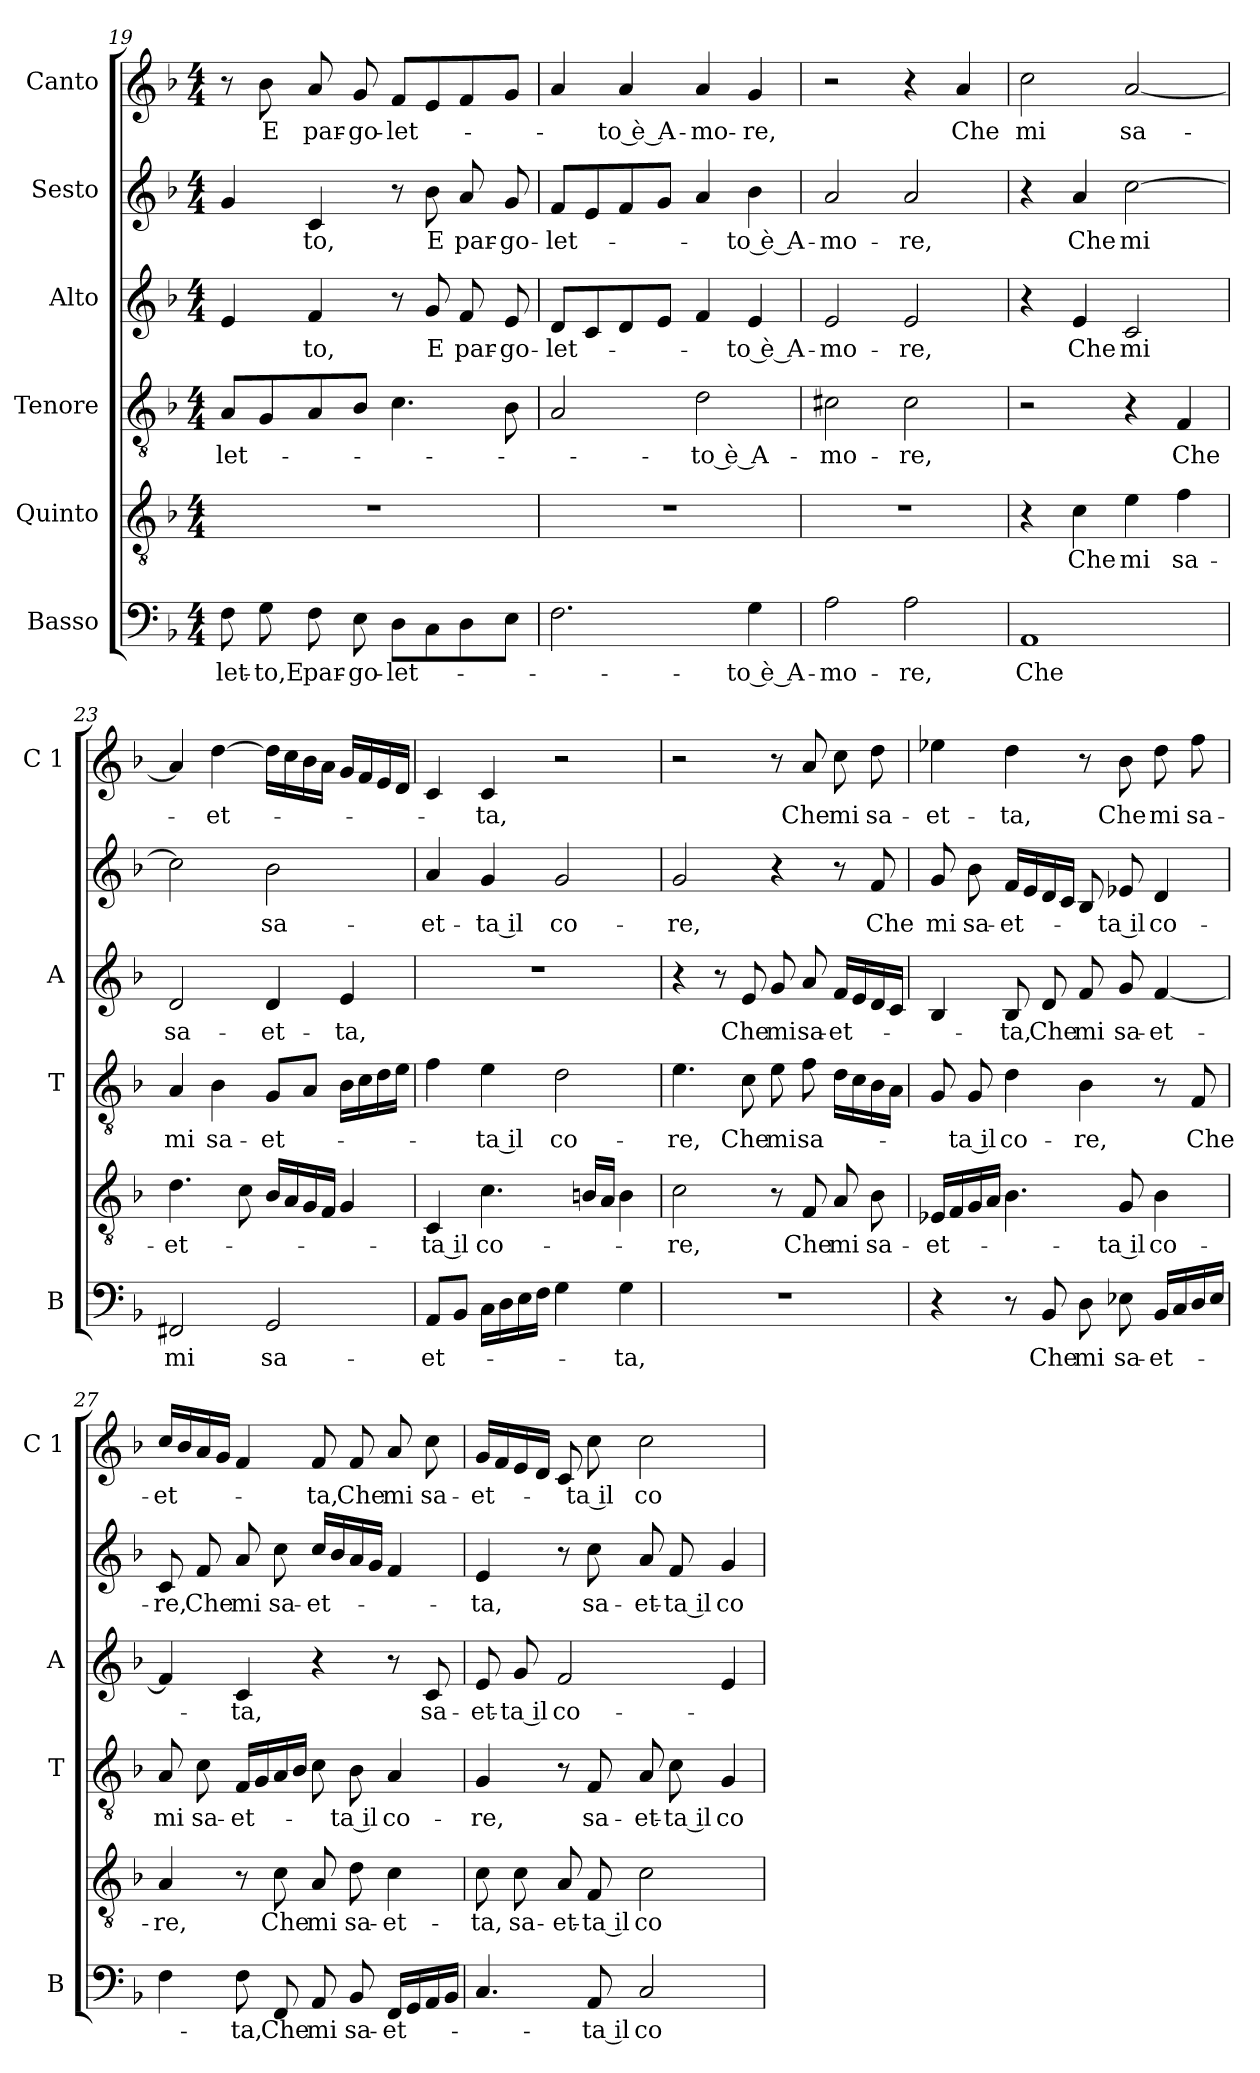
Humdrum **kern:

**kern	**text	**kern	**text	**kern	**text	**kern	**text	**kern	**text	**kern	**text
*part6	*part6	*part5	*part5	*part4	*part4	*part3	*part3	*part2	*part2	*part1	*part1
*staff6	*staff6	*staff5	*staff5	*staff4	*staff4	*staff3	*staff3	*staff2	*staff2	*staff1	*staff1
*I"Basso	*	*I"Quinto	*	*I"Tenore	*	*I"Alto	*	*I"Sesto	*	*I"Canto	*
*I'B	*	*	*	*I'T	*	*I'A	*	*	*	*I'C 1	*
*clefF4	*	*clefGv2	*	*clefGv2	*	*clefG2	*	*clefG2	*	*clefG2	*
*k[b-]	*	*k[b-]	*	*k[b-]	*	*k[b-]	*	*k[b-]	*	*k[b-]	*
*F:	*	*F:	*	*F:	*	*F:	*	*F:	*	*F:	*
*M4/4	*	*M4/4	*	*M4/4	*	*M4/4	*	*M4/4	*	*M4/4	*
=19	=19	=19	=19	=19	=19	=19	=19	=19	=19	=19	=19
!	!LO:LY:b	!	!	!	!LO:LY:b	!	!	!	!	!	!
8F\	-let-	1r	.	8A/L	-let-	4e/	.	4g/	.	8r	.
!	!LO:LY:b	!	!	!	!	!	!	!	!	!	!LO:LY:b
8G\	-to,E	.	.	8G/	.	.	.	.	.	8b-\	E
!	!LO:LY:b	!	!	!	!	!	!LO:LY:b	!	!LO:LY:b	!	!LO:LY:b
8F\	par-	.	.	8A/	.	4f/	-to,	4c/	-to,	8a/	par-
!	!LO:LY:b	!	!	!	!	!	!	!	!	!	!LO:LY:b
8E\	-go-	.	.	8B-/J	.	.	.	.	.	8g/	-go-
!	!LO:LY:b	!	!	!	!	!	!	!	!	!	!LO:LY:b
8D\L	-let-	.	.	4.c\	.	8r	.	8r	.	8f/L	-let-
!	!	!	!	!	!	!	!LO:LY:b	!	!LO:LY:b	!	!
8C\	.	.	.	.	.	8g/	E	8b-\	E	8e/	.
!	!	!	!	!	!	!	!LO:LY:b	!	!LO:LY:b	!	!
8D\	.	.	.	.	.	8f/	par-	8a/	par-	8f/	.
!	!	!	!	!	!	!	!LO:LY:b	!	!LO:LY:b	!	!
8E\J	.	.	.	8B-\	.	8e/	-go-	8g/	-go-	8g/J	.
=20	=20	=20	=20	=20	=20	=20	=20	=20	=20	=20	=20
!	!	!	!	!	!	!	!LO:LY:b	!	!LO:LY:b	!	!
2.F\	.	1r	.	2A/	.	8d/L	-let-	8f/L	-let-	4a/	.
.	.	.	.	.	.	8c/	.	8e/	.	.	.
!	!	!	!	!	!	!	!	!	!	!	!LO:LY:b
.	.	.	.	.	.	8d/	.	8f/	.	4a/	-to è A-
.	.	.	.	.	.	8e/J	.	8g/J	.	.	.
!	!	!	!	!	!LO:LY:b	!	!	!	!	!	!LO:LY:b
.	.	.	.	2d\	-to è A-	4f/	.	4a/	.	4a/	-mo-
!	!LO:LY:b	!	!	!	!	!	!LO:LY:b	!	!LO:LY:b	!	!LO:LY:b
4G\	-to è A-	.	.	.	.	4e/	-to è A-	4b-\	-to è A-	4g/	-re,
!!LO:LB:g=z
=21	=21	=21	=21	=21	=21	=21	=21	=21	=21	=21	=21
!	!LO:LY:b	!	!	!	!LO:LY:b	!	!LO:LY:b	!	!LO:LY:b	!	!
2A\	-mo-	1r	.	2c#X\	-mo-	2e/	-mo-	2a/	-mo-	2r	.
!	!LO:LY:b	!	!	!	!LO:LY:b	!	!LO:LY:b	!	!LO:LY:b	!	!
2A\	-re,	.	.	2c#\	-re,	2e/	-re,	2a/	-re,	4r	.
!	!	!	!	!	!	!	!	!	!	!	!LO:LY:b
.	.	.	.	.	.	.	.	.	.	4a/	Che
=22	=22	=22	=22	=22	=22	=22	=22	=22	=22	=22	=22
!	!LO:LY:b	!	!	!	!	!	!	!	!	!	!LO:LY:b
1AA	Che	4r	.	2r	.	4r	.	4r	.	2cc\	mi
!	!	!	!LO:LY:b	!	!	!	!LO:LY:b	!	!LO:LY:b	!	!
.	.	4c\	Che	.	.	4e/	Che	4a/	Che	.	.
!	!	!	!LO:LY:b	!	!	!	!LO:LY:b	!	!LO:LY:b	!	!LO:LY:b
.	.	4e\	mi	4r	.	2c/	mi	[2cc\	mi	[2a/	sa-
!	!	!	!LO:LY:b	!	!LO:LY:b	!	!	!	!	!	!
.	.	4f\	sa-	4F/	Che	.	.	.	.	.	.
=23	=23	=23	=23	=23	=23	=23	=23	=23	=23	=23	=23
!	!LO:LY:b	!	!LO:LY:b	!	!LO:LY:b	!	!LO:LY:b	!	!	!	!
2FF#X/	mi	4.d\	-et-	4A/	mi	2d/	sa-	2cc\]	.	4a/]	.
!	!	!	!	!	!LO:LY:b	!	!	!	!	!	!LO:LY:b
.	.	.	.	4B-\	sa-	.	.	.	.	[4dd\	-et-
.	.	8c\	.	.	.	.	.	.	.	.	.
!	!LO:LY:b	!	!	!	!LO:LY:b	!	!LO:LY:b	!	!LO:LY:b	!	!
2GG/	sa-	16B-/LL	.	8G/L	-et-	4d/	-et-	2b-\	sa-	16dd\LL]	.
.	.	16A/	.	.	.	.	.	.	.	16cc\	.
.	.	16G/	.	8A/J	.	.	.	.	.	16b-\	.
.	.	16F/JJ	.	.	.	.	.	.	.	16a\JJ	.
!	!	!	!	!	!	!	!LO:LY:b	!	!	!	!
.	.	4G/	.	16B-\LL	.	4e/	-ta,	.	.	16g/LL	.
.	.	.	.	16c\	.	.	.	.	.	16f/	.
.	.	.	.	16d\	.	.	.	.	.	16e/	.
.	.	.	.	16e\JJ	.	.	.	.	.	16d/JJ	.
=24	=24	=24	=24	=24	=24	=24	=24	=24	=24	=24	=24
!	!LO:LY:b	!	!LO:LY:b	!	!	!	!	!	!LO:LY:b	!	!
8AA/L	-et-	4C/	-ta il	4f\	.	1r	.	4a/	-et-	4c/	.
8BB-/J	.	.	.	.	.	.	.	.	.	.	.
!	!	!	!LO:LY:b	!	!LO:LY:b	!	!	!	!LO:LY:b	!	!LO:LY:b
16C\LL	.	4.c\	co-	4e\	-ta il	.	.	4g/	-ta il	4c/	-ta,
16D\	.	.	.	.	.	.	.	.	.	.	.
16E\	.	.	.	.	.	.	.	.	.	.	.
16F\JJ	.	.	.	.	.	.	.	.	.	.	.
!	!	!	!	!	!LO:LY:b	!	!	!	!LO:LY:b	!	!
4G\	.	.	.	2d\	co-	.	.	2g/	co-	2r	.
.	.	16Bn/LL	.	.	.	.	.	.	.	.	.
.	.	16A/JJ	.	.	.	.	.	.	.	.	.
!	!LO:LY:b	!	!	!	!	!	!	!	!	!	!
4G\	-ta,	4B\	.	.	.	.	.	.	.	.	.
=25	=25	=25	=25	=25	=25	=25	=25	=25	=25	=25	=25
!	!	!	!LO:LY:b	!	!LO:LY:b	!	!	!	!LO:LY:b	!	!
1r	.	2c\	-re,	4.e\	-re,	4r	.	2g/	-re,	2r	.
.	.	.	.	.	.	8r	.	.	.	.	.
!	!	!	!	!	!LO:LY:b	!	!LO:LY:b	!	!	!	!
.	.	.	.	8c\	Che	8e/	Che	.	.	.	.
!	!	!	!	!	!LO:LY:b	!	!LO:LY:b	!	!	!	!
.	.	8r	.	8e\	mi	8g/	mi	4r	.	8r	.
!	!	!	!LO:LY:b	!	!LO:LY:b	!	!LO:LY:b	!	!	!	!LO:LY:b
.	.	8F/	Che	8f\	sa-	8a/	sa-	.	.	8a/	Che
!	!	!	!LO:LY:b	!	!	!	!LO:LY:b	!	!	!	!LO:LY:b
.	.	8A/	mi	16d\LL	.	16f/LL	-et-	8r	.	8cc\	mi
.	.	.	.	16c\	.	16e/	.	.	.	.	.
!	!	!	!LO:LY:b	!	!	!	!	!	!LO:LY:b	!	!LO:LY:b
.	.	8B-\	sa-	16B-\	.	16d/	.	8f/	Che	8dd\	sa-
.	.	.	.	16A\JJ	.	16c/JJ	.	.	.	.	.
!!LO:LB:g=z
=26	=26	=26	=26	=26	=26	=26	=26	=26	=26	=26	=26
!	!	!	!LO:LY:b	!	!	!	!	!	!LO:LY:b	!	!LO:LY:b
4r	.	16E-X/LL	-et-	8G/	.	4B-/	.	8g/	mi	4ee-X\	-et-
.	.	16F/	.	.	.	.	.	.	.	.	.
!	!	!	!	!	!LO:LY:b	!	!	!	!LO:LY:b	!	!
.	.	16G/	.	8G/	-ta il	.	.	8b-\	sa-	.	.
.	.	16A/JJ	.	.	.	.	.	.	.	.	.
!	!	!	!	!	!LO:LY:b	!	!LO:LY:b	!	!LO:LY:b	!	!LO:LY:b
8r	.	4.B-\	.	4d\	co-	8B-/	-ta,	16f/LL	-et-	4dd\	-ta,
.	.	.	.	.	.	.	.	16e/	.	.	.
!	!LO:LY:b	!	!	!	!	!	!LO:LY:b	!	!	!	!
8BB-/	Che	.	.	.	.	8d/	Che	16d/	.	.	.
.	.	.	.	.	.	.	.	16c/JJ	.	.	.
!	!LO:LY:b	!	!	!	!LO:LY:b	!	!LO:LY:b	!	!	!	!
8D\	mi	.	.	4B-\	-re,	8f/	mi	8B-/	.	8r	.
!	!LO:LY:b	!	!LO:LY:b	!	!	!	!LO:LY:b	!	!LO:LY:b	!	!LO:LY:b
8E-X\	sa-	8G/	-ta il	.	.	8g/	sa-	8e-X/	-ta il	8b-\	Che
!	!LO:LY:b	!	!LO:LY:b	!	!	!	!LO:LY:b	!	!LO:LY:b	!	!LO:LY:b
16BB-/LL	-et-	4B-\	co-	8r	.	[4f/	-et-	4d/	co-	8dd\	mi
16C/	.	.	.	.	.	.	.	.	.	.	.
!	!	!	!	!	!LO:LY:b	!	!	!	!	!	!LO:LY:b
16D/	.	.	.	8F/	Che	.	.	.	.	8ff\	sa-
16E-/JJ	.	.	.	.	.	.	.	.	.	.	.
=27	=27	=27	=27	=27	=27	=27	=27	=27	=27	=27	=27
!	!	!	!LO:LY:b	!	!LO:LY:b	!	!	!	!LO:LY:b	!	!LO:LY:b
4F\	.	4A/	-re,	8A/	mi	4f/]	.	8c/	-re,	16cc/LL	-et-
.	.	.	.	.	.	.	.	.	.	16b-/	.
!	!	!	!	!	!LO:LY:b	!	!	!	!LO:LY:b	!	!
.	.	.	.	8c\	sa-	.	.	8f/	Che	16a/	.
.	.	.	.	.	.	.	.	.	.	16g/JJ	.
!	!LO:LY:b	!	!	!	!LO:LY:b	!	!LO:LY:b	!	!LO:LY:b	!	!
8F\	-ta,	8r	.	16F/LL	-et-	4c/	-ta,	8a/	mi	4f/	.
.	.	.	.	16G/	.	.	.	.	.	.	.
!	!LO:LY:b	!	!LO:LY:b	!	!	!	!	!	!LO:LY:b	!	!
8FF/	Che	8c\	Che	16A/	.	.	.	8cc\	sa-	.	.
.	.	.	.	16B-/JJ	.	.	.	.	.	.	.
!	!LO:LY:b	!	!LO:LY:b	!	!	!	!	!	!LO:LY:b	!	!LO:LY:b
8AA/	mi	8A/	mi	8c\	.	4r	.	16cc/LL	-et-	8f/	-ta,
.	.	.	.	.	.	.	.	16b-/	.	.	.
!	!LO:LY:b	!	!LO:LY:b	!	!LO:LY:b	!	!	!	!	!	!LO:LY:b
8BB-/	sa-	8d\	sa-	8B-\	-ta il	.	.	16a/	.	8f/	Che
.	.	.	.	.	.	.	.	16g/JJ	.	.	.
!	!LO:LY:b	!	!LO:LY:b	!	!LO:LY:b	!	!	!	!	!	!LO:LY:b
16FF/LL	-et-	4c\	-et-	4A/	co-	8r	.	4f/	.	8a/	mi
16GG/	.	.	.	.	.	.	.	.	.	.	.
!	!	!	!	!	!	!	!LO:LY:b	!	!	!	!LO:LY:b
16AA/	.	.	.	.	.	8c/	sa-	.	.	8cc\	sa-
16BB-/JJ	.	.	.	.	.	.	.	.	.	.	.
=28	=28	=28	=28	=28	=28	=28	=28	=28	=28	=28	=28
!	!	!	!LO:LY:b	!	!LO:LY:b	!	!LO:LY:b	!	!LO:LY:b	!	!LO:LY:b
4.C/	.	8c\	-ta,	4G/	-re,	8e/	-et-	4e/	-ta,	16g/LL	-et-
.	.	.	.	.	.	.	.	.	.	16f/	.
!	!	!	!LO:LY:b	!	!	!	!LO:LY:b	!	!	!	!
.	.	8c\	sa-	.	.	8g/	-ta il	.	.	16e/	.
.	.	.	.	.	.	.	.	.	.	16d/JJ	.
!	!	!	!LO:LY:b	!	!	!	!LO:LY:b	!	!	!	!
.	.	8A/	-et-	8r	.	2f/	co-	8r	.	8c/	.
!	!LO:LY:b	!	!LO:LY:b	!	!LO:LY:b	!	!	!	!LO:LY:b	!	!LO:LY:b
8AA/	-ta il	8F/	-ta il	8F/	sa-	.	.	8cc\	sa-	8cc\	-ta il
!	!LO:LY:b	!	!LO:LY:b	!	!LO:LY:b	!	!	!	!LO:LY:b	!	!LO:LY:b
2C/	co-	2c\	co-	8A/	-et-	.	.	8a/	-et-	2cc\	co-
!	!	!	!	!	!LO:LY:b	!	!	!	!LO:LY:b	!	!
.	.	.	.	8c\	-ta il	.	.	8f/	-ta il	.	.
!	!	!	!	!	!LO:LY:b	!	!	!	!LO:LY:b	!	!
.	.	.	.	4G/	co-	4e/	.	4g/	co-	.	.
=	=	=	=	=	=	=	=	=	=	=	=
*-	*-	*-	*-	*-	*-	*-	*-	*-	*-	*-	*-
